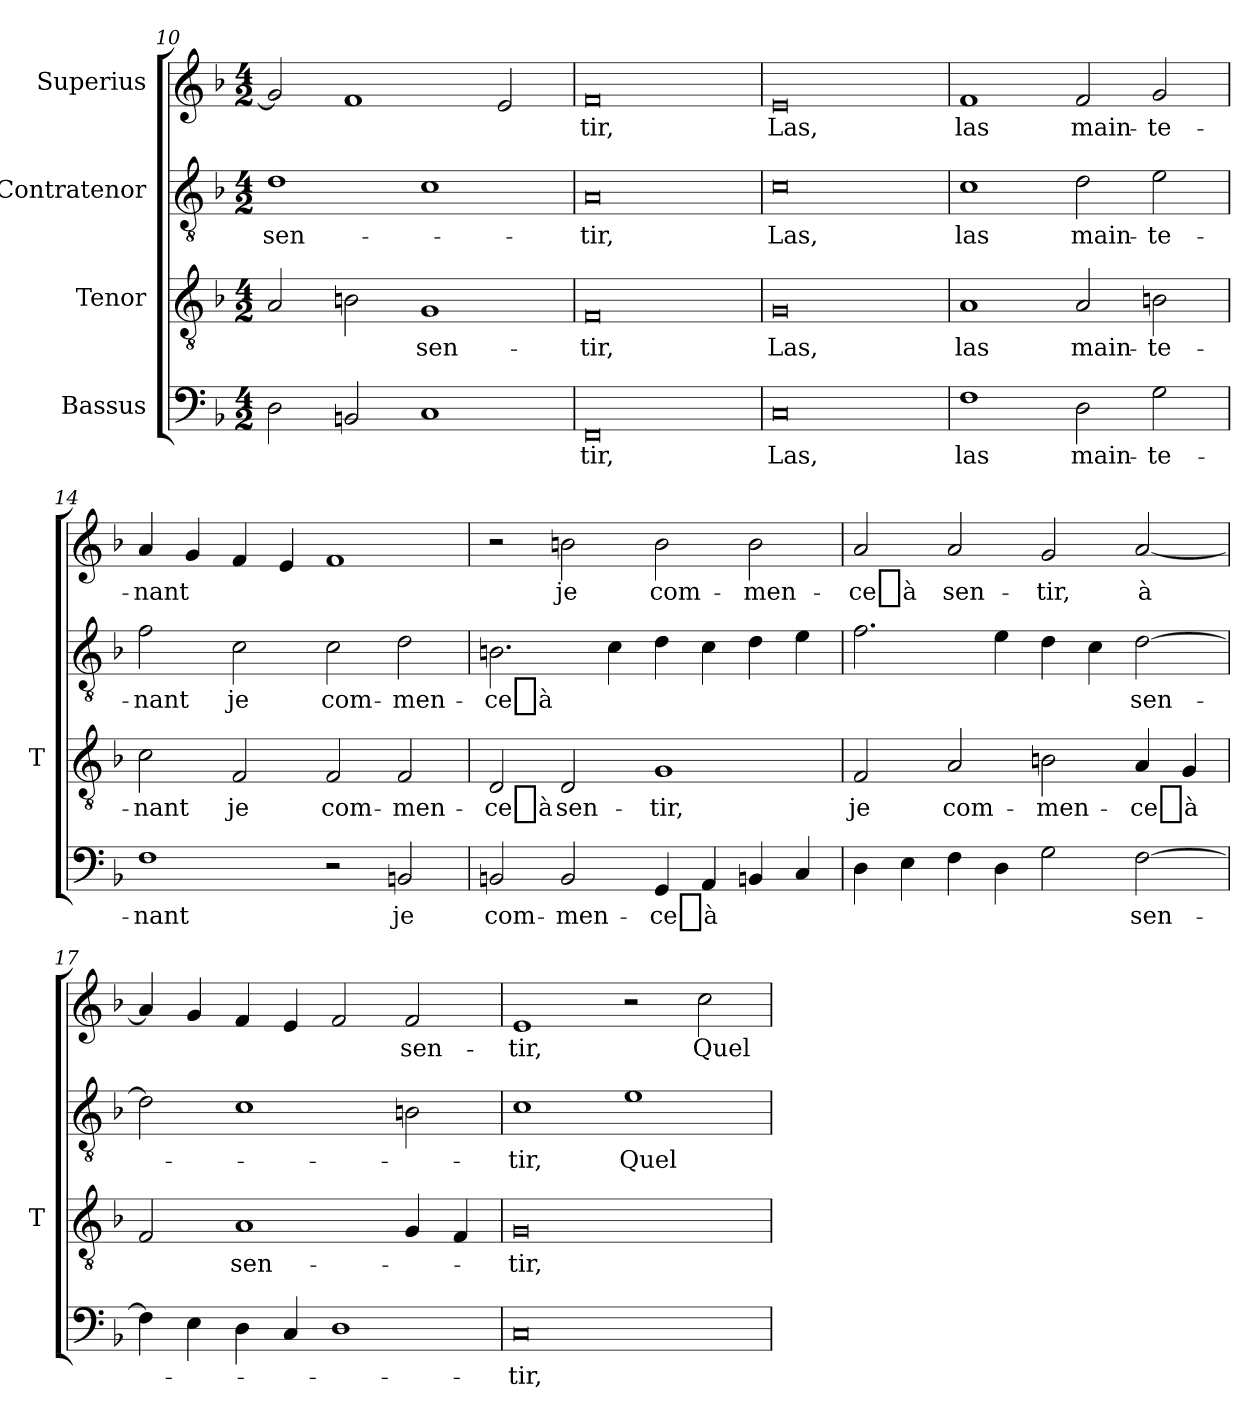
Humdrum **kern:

**kern	**text	**kern	**text	**kern	**text	**kern	**text
*part4	*part4	*part3	*part3	*part2	*part2	*part1	*part1
*staff4	*staff4	*staff3	*staff3	*staff2	*staff2	*staff1	*staff1
*I"Bassus	*	*I"Tenor	*	*I"Contratenor	*	*I"Superius	*
*	*	*I'T	*	*	*	*	*
*clefF4	*	*clefGv2	*	*clefGv2	*	*clefG2	*
*k[b-]	*	*k[b-]	*	*k[b-]	*	*k[b-]	*
*M4/2	*	*M4/2	*	*M4/2	*	*M4/2	*
=10	=10	=10	=10	=10	=10	=10	=10
2D	.	2A	.	1d	sen-	2g]	.
2BBn	.	2Bn	.	.	.	1f	.
1C	.	1G	sen-	1c	.	.	.
.	.	.	.	.	.	2e	.
=11	=11	=11	=11	=11	=11	=11	=11
0FF	-tir,	0F	-tir,	0A	-tir,	0f	-tir,
=12	=12	=12	=12	=12	=12	=12	=12
0C	-Las,	0G	-Las,	0c	-Las,	0e	-Las,
=13	=13	=13	=13	=13	=13	=13	=13
1F	-las	1A	-las	1c	-las	1f	-las
2D	main-	2A	main-	2d	main-	2f	main-
2G	te-	2Bn	te-	2e	te-	2g	te-
=14	=14	=14	=14	=14	=14	=14	=14
1F	-nant	2c	-nant	2f	-nant	4a	-nant
.	.	.	.	.	.	4g	.
.	.	2F	-je	2c	-je	4f	.
.	.	.	.	.	.	4e	.
2r	.	2F	com-	2c	com-	1f	.
2BBn	-je	2F	men-	2d	men-	.	.
=15	=15	=15	=15	=15	=15	=15	=15
2BBn	com-	2D	-ce_à	2.B	-ce_à	2r	.
2BB	men-	2D	sen-	.	.	2bn	-je
.	.	.	.	4c	.	.	.
4GG	-ce_à	1G	-tir,	4d	.	2b	com-
4AA	.	.	.	4c	.	.	.
4BBn	.	.	.	4d	.	2b	men-
4C	.	.	.	4e	.	.	.
=16	=16	=16	=16	=16	=16	=16	=16
4D	.	2F	-je	2.f	.	2a	-ce_à
4E	.	.	.	.	.	.	.
4F	.	2A	com-	.	.	2a	sen-
4D	.	.	.	4e	.	.	.
2G	.	2Bn	men-	4d	.	2g	-tir,
.	.	.	.	4c	.	.	.
[2F	sen-	4A	-ce_à	[2d	sen-	[2a	-à
.	.	4G	.	.	.	.	.
=17	=17	=17	=17	=17	=17	=17	=17
4F]	.	2F	.	2d]	.	4a]	.
4E	.	.	.	.	.	4g	.
4D	.	1A	sen-	1c	.	4f	.
4C	.	.	.	.	.	4e	.
1D	.	.	.	.	.	2f	.
.	.	4G	.	2Bn	.	2f	sen-
.	.	4F	.	.	.	.	.
=18	=18	=18	=18	=18	=18	=18	=18
0C	-tir,	0G	-tir,	1c	-tir,	1e	-tir,
.	.	.	.	1e	-Quel	2r	.
.	.	.	.	.	.	2cc	-Quel
=	=	=	=	=	=	=	=
*-	*-	*-	*-	*-	*-	*-	*-
